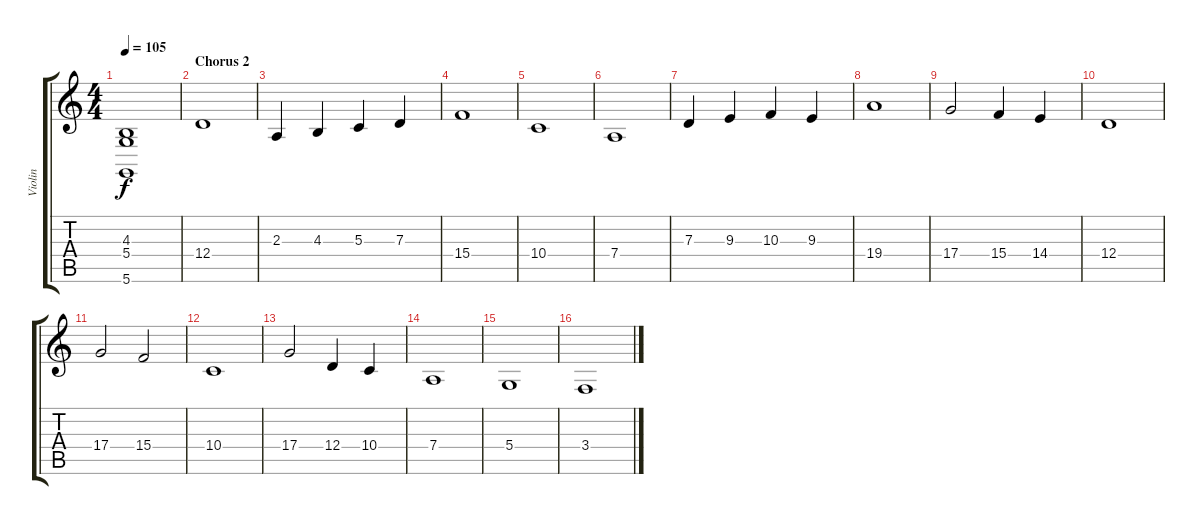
\track ("Violin" "Violin") {instrument violin}
\staff {score tabs}
\tuning (E4 B3 G3 D3 A2 D2) {hide}
\ts (4 4)
\tempo 105
\clef g2
\ks c
(4.3{t} 5.4{t} 5.6{t}).1{dy f} |
\section ("" "Chorus 2")
12.4.1{volume 16} |
2.3.4 4.3.4 5.3.4 7.3.4 |
15.4.1 |
10.4.1 |
7.4.1 |
7.3.4 9.3.4 10.3.4 9.3.4 |
19.4.1 |
17.4.2 15.4.4 14.4.4 |
12.4.1 |
17.4.2 15.4.2 |
10.4.1 |
17.4.2 12.4.4 10.4.4 |
7.4.1 |
5.4.1 |
3.4.1
